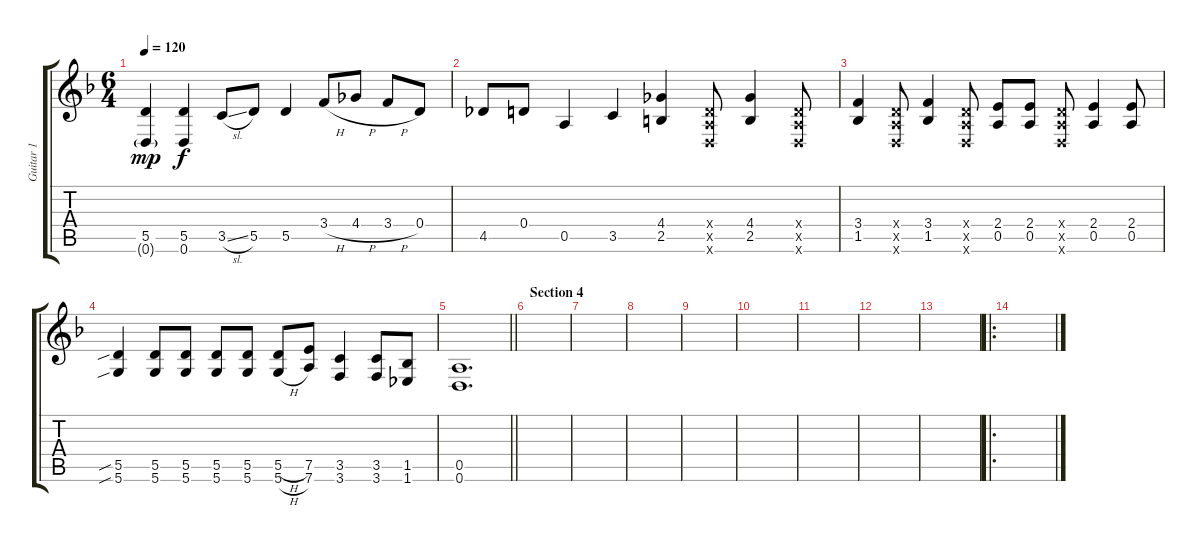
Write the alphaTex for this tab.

\track ("Guitar 1" "Guitar 1") {instrument distortionguitar}
\staff {score tabs}
\tuning (D4 A3 F3 D3 A2 D2) {hide}
\ts (6 4)
\tempo 120
\clef g2
\ks f
(5.5 0.6{g}).4{dy mp} (5.5 0.6).4{dy f} 3.5{sl}.8 5.5.8 5.5.4 3.4{h}.8 4.4{h}.8 3.4{h}.8 0.4.8 |
4.5.8 0.4.8 0.5.4 3.5.4 (4.4 2.5).4 (0.4{x} 0.5{x} 0.6{x}).8 (4.4 2.5).4 (0.4{x} 0.5{x} 0.6{x}).8 |
(3.4 1.5).4 (0.4{x} 0.5{x} 0.6{x}).8 (3.4 1.5).4 (0.4{x} 0.5{x} 0.6{x}).8 (2.4 0.5).8 (2.4 0.5).8 (0.4{x} 0.5{x} 0.6{x}).8 (2.4 0.5).4 (2.4 0.5).8 |
(5.5{sib} 5.6{sib}).4 (5.5 5.6).8 (5.5 5.6).8 (5.5 5.6).8 (5.5 5.6).8 (5.5{h} 5.6{h}).8 (7.5 7.6).8 (3.5 3.6).4 (3.5 3.6).8 (1.5 1.6).8 |
\barLineRight lightlight
(0.5 0.6).1{d} |
\section ("" "Section 4")
|
|
|
|
|
|
|
|
\ro
